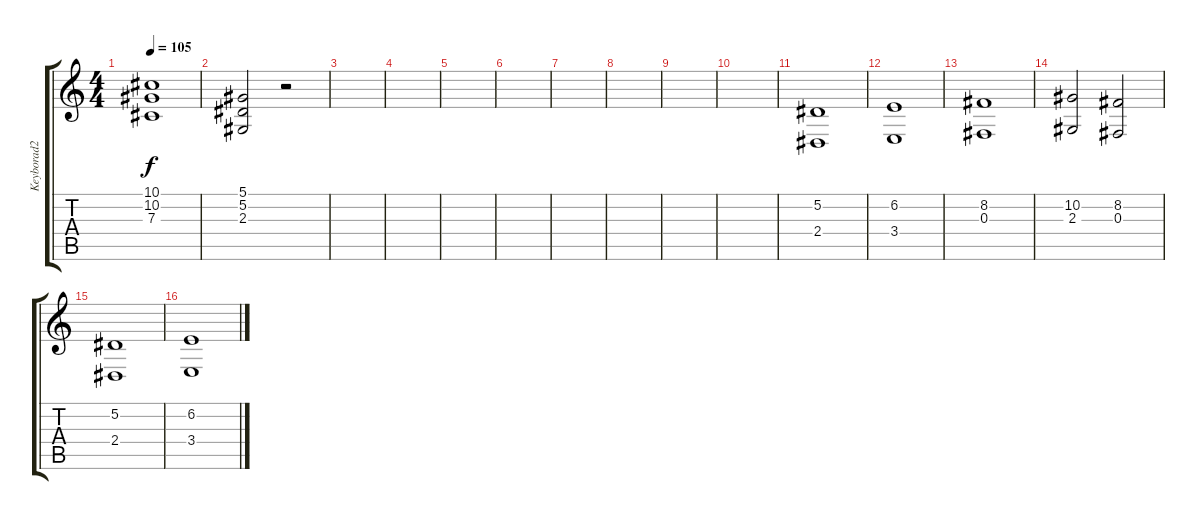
\track ("Keyborad2" "Keyborad2") {instrument stringensemble1}
\staff {score tabs}
\tuning (Eb4 Bb3 Gb3 Db3 Ab2 Eb2) {hide}
\ts (4 4)
\tempo 105
\clef g2
\ks c
(10.1{t} 10.2{t} 7.3{t}).1{dy f} |
(5.1 5.2 2.3).2 r.2 |
|
|
|
|
|
|
|
|
(5.2 2.4).1 |
(6.2 3.4).1 |
(8.2 0.3).1 |
(10.2 2.3).2 (8.2 0.3).2 |
(5.2 2.4).1 |
(6.2 3.4).1
